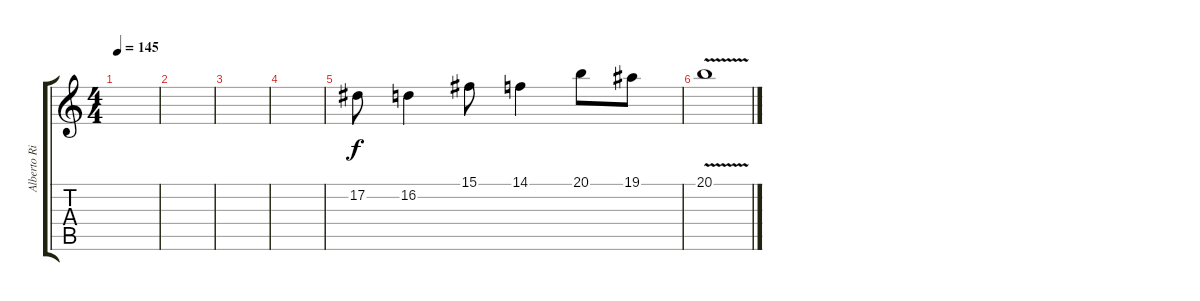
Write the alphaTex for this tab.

\track ("Alberto Rionda (I)" "Alberto Ri") {instrument pizzicatostrings}
\staff {score tabs}
\tuning (Eb4 Bb3 Gb3 Db3 Ab2 Eb2) {hide}
\ts (4 4)
\tempo 145
\clef g2
\ks c
|
|
|
|
17.2.8{dy f} 16.2.4 15.1.8 14.1.4 20.1.8 19.1.8 |
20.1{v}.1
